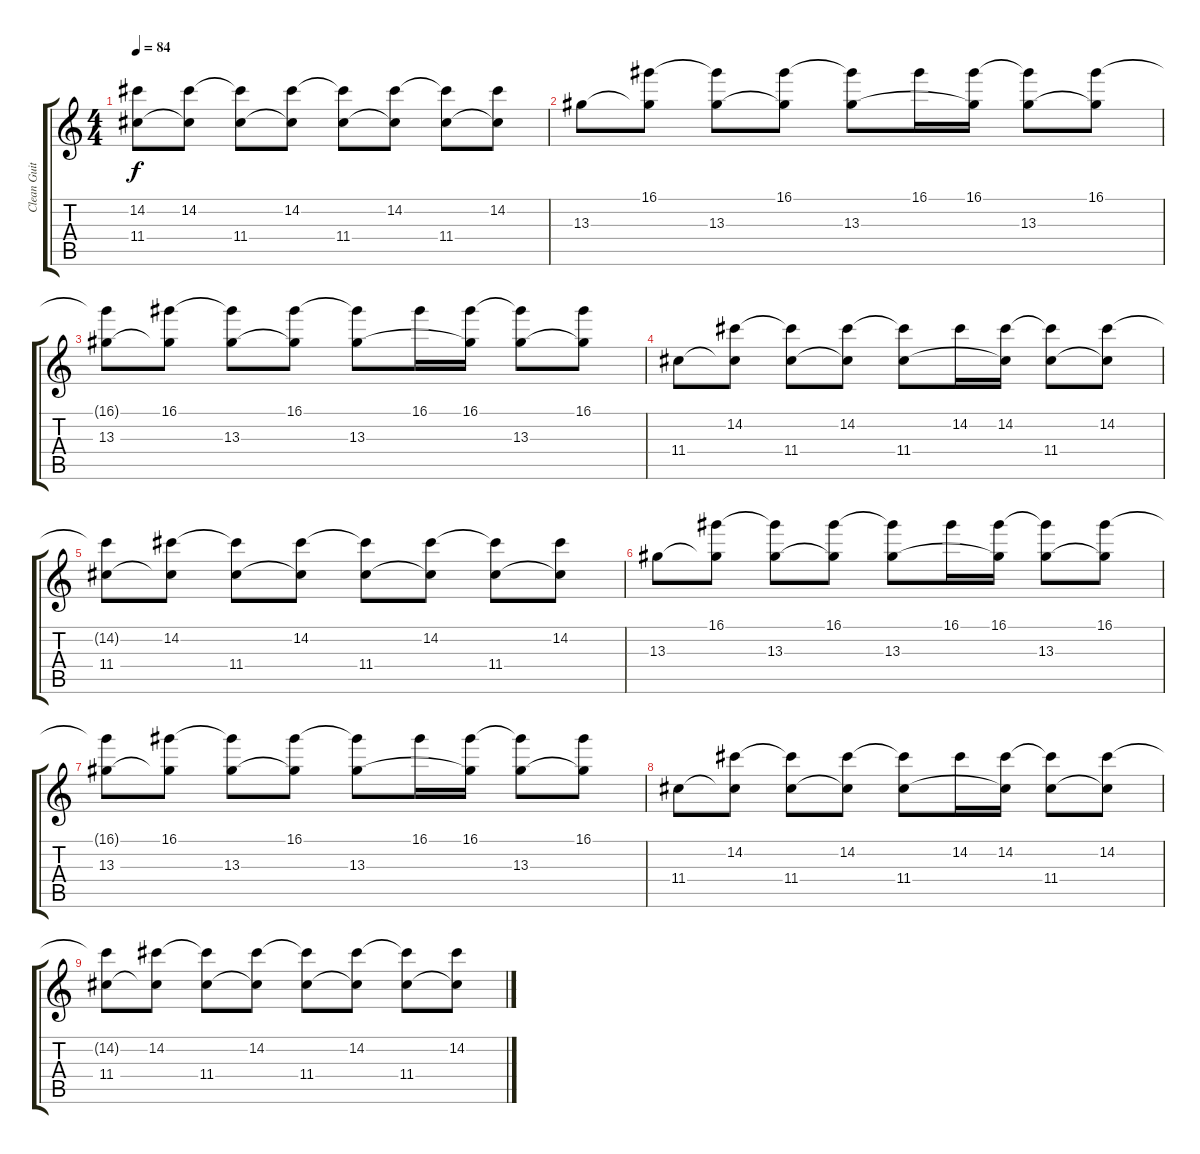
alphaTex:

\track ("Clean Guitar" "Clean Guit") {instrument electricguitarjazz}
\staff {score tabs}
\tuning (E4 B3 G3 D3 A2 E2) {hide}
\ts (4 4)
\tempo 84
\clef g2
\ks c
(14.2{t} 11.4).8{dy f} (14.2 11.4{t}).8 (14.2{t} 11.4).8 (14.2 11.4{t}).8 (14.2{t} 11.4).8 (14.2 11.4{t}).8 (14.2{t} 11.4).8 (14.2 11.4{t}).8 |
13.3.8 (16.1 13.3{t}).8 (16.1{t} 13.3).8 (16.1 13.3{t}).8 (16.1{t} 13.3).8 16.1.16 (16.1 13.3{t}).16 (16.1{t} 13.3).8 (16.1 13.3{t}).8 |
(16.1{t} 13.3).8 (16.1 13.3{t}).8 (16.1{t} 13.3).8 (16.1 13.3{t}).8 (16.1{t} 13.3).8 16.1.16 (16.1 13.3{t}).16 (16.1{t} 13.3).8 (16.1 13.3{t}).8 |
11.4.8 (14.2 11.4{t}).8 (14.2{t} 11.4).8 (14.2 11.4{t}).8 (14.2{t} 11.4).8 14.2.16 (14.2 11.4{t}).16 (14.2{t} 11.4).8 (14.2 11.4{t}).8 |
(14.2{t} 11.4).8{volume 0} (14.2 11.4{t}).8 (14.2{t} 11.4).8 (14.2 11.4{t}).8 (14.2{t} 11.4).8 (14.2 11.4{t}).8 (14.2{t} 11.4).8 (14.2 11.4{t}).8 |
13.3.8 (16.1 13.3{t}).8 (16.1{t} 13.3).8 (16.1 13.3{t}).8 (16.1{t} 13.3).8 16.1.16 (16.1 13.3{t}).16 (16.1{t} 13.3).8 (16.1 13.3{t}).8 |
(16.1{t} 13.3).8 (16.1 13.3{t}).8 (16.1{t} 13.3).8 (16.1 13.3{t}).8 (16.1{t} 13.3).8 16.1.16 (16.1 13.3{t}).16 (16.1{t} 13.3).8 (16.1 13.3{t}).8 |
11.4.8 (14.2 11.4{t}).8 (14.2{t} 11.4).8 (14.2 11.4{t}).8 (14.2{t} 11.4).8 14.2.16 (14.2 11.4{t}).16 (14.2{t} 11.4).8 (14.2 11.4{t}).8 |
(14.2{t} 11.4).8 (14.2 11.4{t}).8 (14.2{t} 11.4).8 (14.2 11.4{t}).8 (14.2{t} 11.4).8 (14.2 11.4{t}).8 (14.2{t} 11.4).8 (14.2 11.4{t}).8
